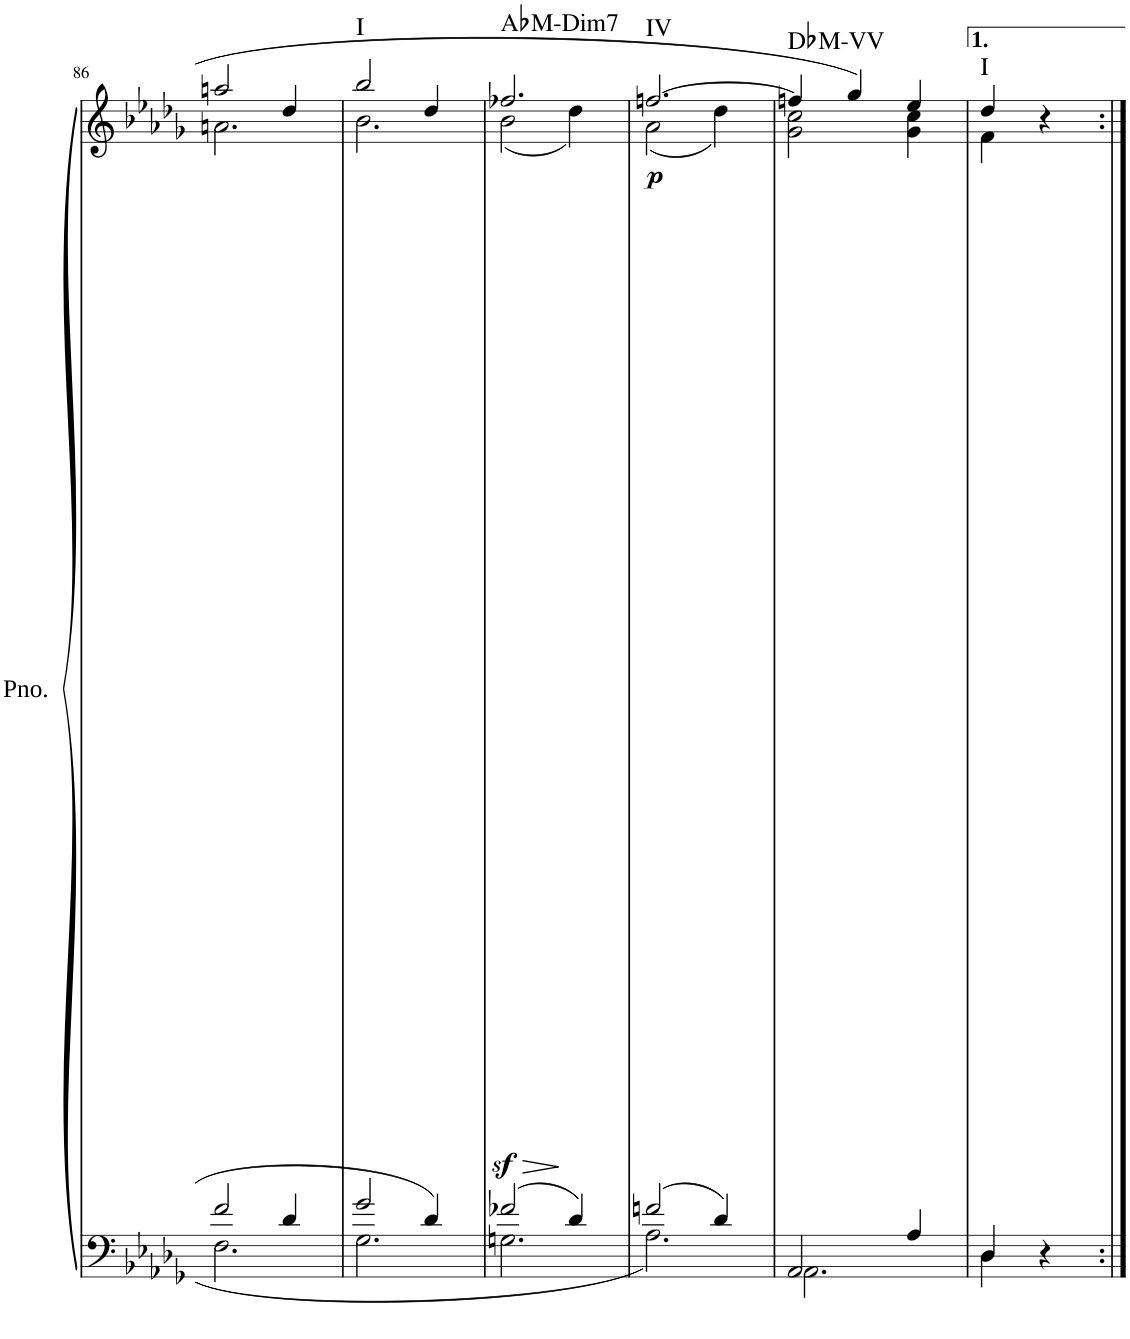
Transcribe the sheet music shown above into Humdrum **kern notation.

**kern	**kern	**dynam	**harte
*part1	*part1	*part1	*part1
*staff2	*staff1	*staff1/2	*
*I"Piano	*	*	*
*I'Pno.	*	*	*
!!LO:PB:g=z
*clefF4	*clefG2	*	*
*k[b-e-a-d-g-]	*k[b-e-a-d-g-]	*	*
*M3/4	*M3/4	*	*
=86	=86	=86	=86
*^	*^	*	*
2f/	2.F\	2aan/	2.an\	.	.
4d-/	.	4dd-/	.	.	.
=87	=87	=87	=87	=87	=87
!	!	!	!	!	!LO:H:kt=I
2g-/	2.G-\	2bb-/	2.b-\	.	N
4d-/	.	4dd-/	.	.	.
=88	=88	=88	=88	=88	=88
!	!	!	!	!LO:HP:b	!
!	!	!	!	!LO:DY:n=1:b	!LO:H:kt=M
2f-X/	2.Gn\	2.ff-X/	(2b-\	> sf	Ab:maj
4d-/	.	.	4dd-\)	]	.
=89	=89	=89	=89	=89	=89
!	!	!	!	!LO:DY:b	!LO:H:kt=IV
2fn/	2.A-\	[2.ffn/	(2a-\	p	N
4d-/	.	.	4dd-\)	.	.
=90	=90	=90	=90	=90	=90
!	!	!	!	!	!LO:H:kt=M
2AA-/	2.AA-\	4ffn/]	2g-\ 2cc\	.	Db:maj
.	.	4gg-/	.	.	.
4A-/	.	4ee-/	4g-\ 4cc\	.	.
=91	=91	=91	=91	=91	=91
!	!	!	!	!	!LO:H:kt=I
4D-/	4D-\	4dd-/	4f\	.	N
4r	4ryy	4r	4ryy	.	.
*v	*v	*	*	*	*
*	*v	*v	*	*
=:|!	=:|!	=:|!	=:|!
*-	*-	*-	*-
